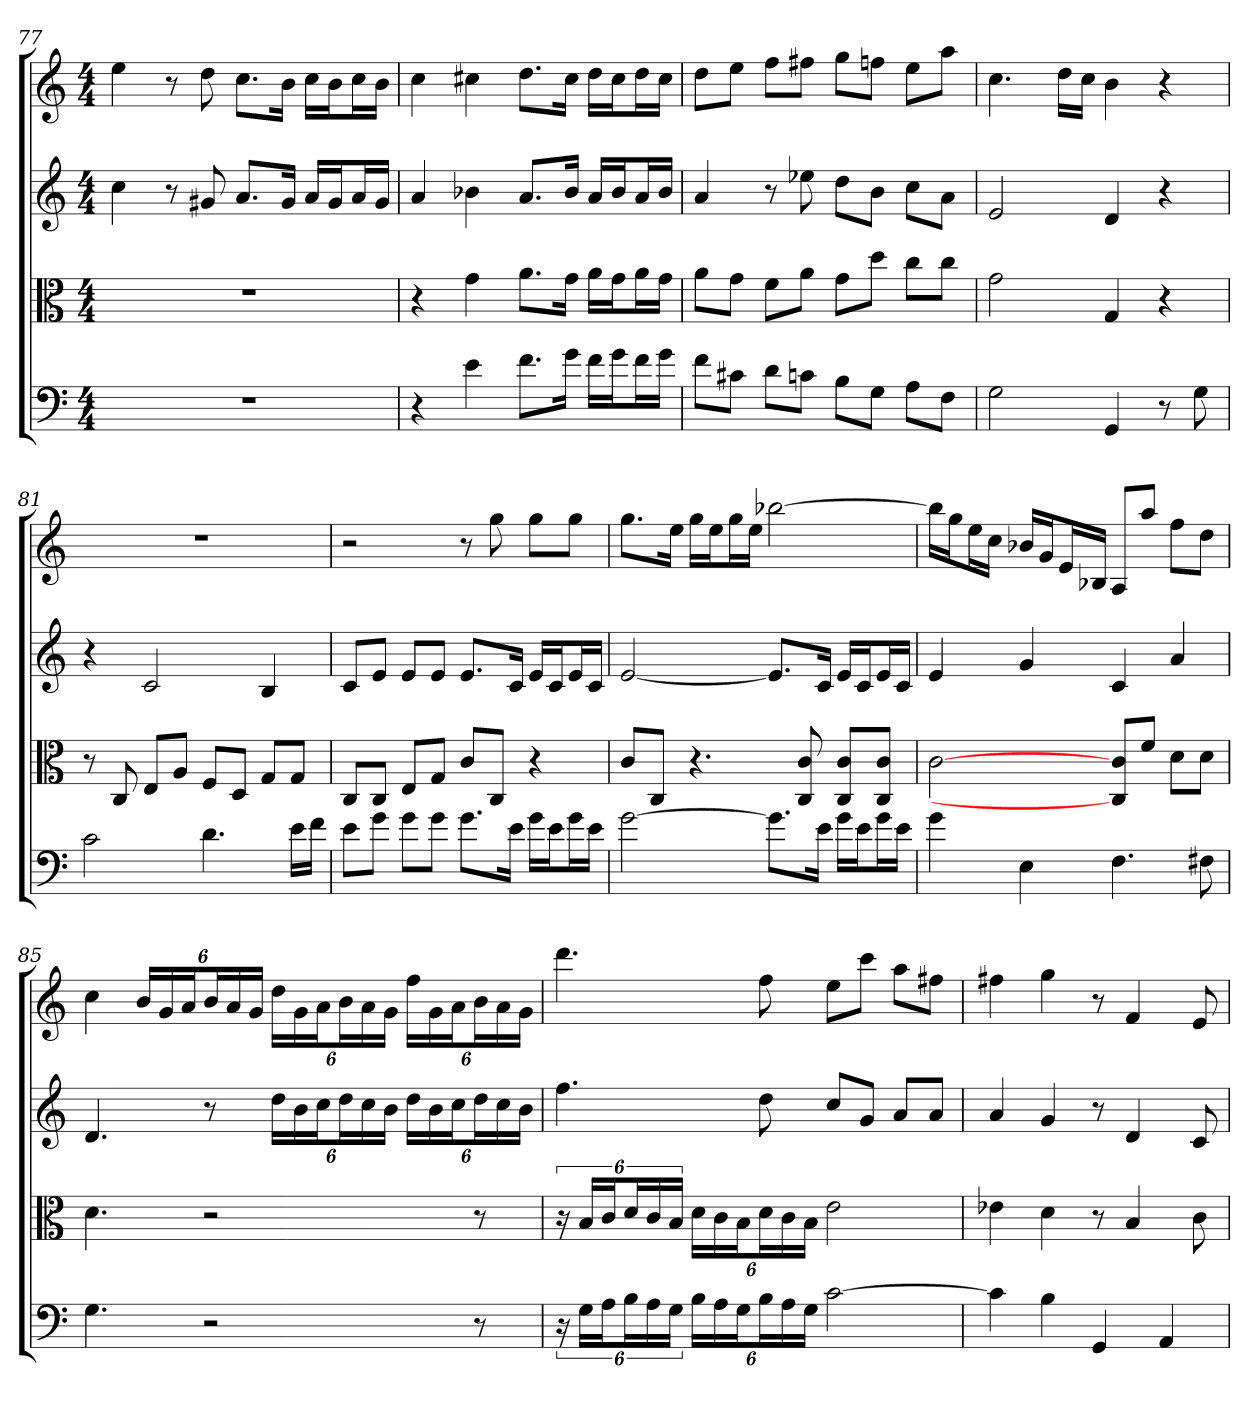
**kern	**kern	**kern	**kern
*part4	*part3	*part2	*part1
*staff4	*staff3	*staff2	*staff1
*clefF4	*clefC3	*	*
*k[]	*k[]	*k[]	*k[]
*C:	*C:	*C:	*C:
*M4/4	*M4/4	*M4/4	*M4/4
=77	=77	=77	=77
1r	1r	4cc	4ee
.	.	8r	8r
.	.	8g#X	8dd
.	.	8.aL	8.ccL
.	.	16g#Jk	16bJk
.	.	16aLL	16ccLL
.	.	16g#J	16bJ
.	.	16aL	16ccL
.	.	16g#JJ	16bJJ
=78	=78	=78	=78
4r	4r	4a	4cc
4e	4g	4b-X	4cc#X
8.f\L	8.a\L	8.aL	8.ddL
16g\Jk	16g\Jk	16b-Jk	16cc#Jk
16f\LL	16a\LL	16aLL	16ddLL
16g\J	16g\J	16b-J	16cc#J
16f\L	16a\L	16aL	16ddL
16g\JJ	16g\JJ	16b-JJ	16cc#JJ
=79	=79	=79	=79
8f\L	8a\L	4a	8ddL
8c#X\J	8g\J	.	8eeJ
8d\L	8f\L	8r	8ffL
8cn\J	8a\J	8ee-X	8ff#XJ
8B\L	8g\L	8ddL	8ggL
8G\J	8dd\J	8bJ	8ffnJ
8A\L	8cc\L	8ccL	8eeL
8F\J	8cc\J	8aJ	8aaJ
=80	=80	=80	=80
2G	2g	2e	4.cc
.	.	.	16ddLL
.	.	.	16ccJJ
4GG	4G	4d	4b
8r	4r	4r	4r
8G	.	.	.
=81	=81	=81	=81
2c	8r	4r	1r
.	8C	.	.
.	8E/L	2c	.
.	8A/J	.	.
4.d	8F/L	.	.
.	8D/J	.	.
.	8G/L	4B	.
16e\LL	8G/J	.	.
16f\JJ	.	.	.
=82	=82	=82	=82
8e\L	8C/L	8cL	2r
8g\J	8C/J	8eJ	.
8g\L	8E/L	8eL	.
8g\J	8G/J	8eJ	.
8.g\L	8c/L	8.eL	8r
.	8C/J	.	8gg
16e\Jk	.	16cJk	.
16g\LL	4r	16eLL	8ggL
16e\J	.	16cJ	.
16g\L	.	16eL	8ggJ
16e\JJ	.	16cJJ	.
=83	=83	=83	=83
[2g	8c/L	[2e	8.ggL
.	8C/J	.	.
.	.	.	16eeJk
.	4.r	.	16ggLL
.	.	.	16eeJ
.	.	.	16ggL
.	.	.	16eeJJ
8.g\L]	.	8.eL]	[2bb-X
.	8C 8c	.	.
16e\Jk	.	16cJk	.
16g\LL	8C/ 8c/L	16eLL	.
16e\J	.	16cJ	.
16g\L	8C/ 8c/J	16eL	.
16e\JJ	.	16cJJ	.
=84	=84	=84	=84
4g	[2c	4e	16bb-LL]
.	.	.	16ggJ
.	.	.	16eeL
.	.	.	16ccJJ
4E	.	4g	16b-XLL
.	.	.	16gJ
.	.	.	16eL
.	.	.	16B-XJJ
4.F	8C]/ 8c/L	4c	8AL
.	8f/J	.	8aaJ
.	8d\L	4a	8ffL
8F#X	8d\J	.	8ddJ
=85	=85	=85	=85
4.G	4.d	4.d	4cc
.	.	.	24bLL
.	.	.	24g
.	.	.	24aJ
2r	2r	8r	24bL
.	.	.	24a
.	.	.	24gJJ
.	.	24ddLL	24ddLL
.	.	24b	24g
.	.	24ccJ	24aJ
.	.	24ddL	24bL
.	.	24cc	24a
.	.	24bJJ	24gJJ
.	.	24ddLL	24ffLL
.	.	24b	24g
.	.	24ccJ	24aJ
8r	8r	24ddL	24bL
.	.	24cc	24a
.	.	24bJJ	24gJJ
=86	=86	=86	=86
24r	24r	4.ff	4.ddd
24G\LL	24B/LL	.	.
24A\J	24c/J	.	.
24B\L	24d/L	.	.
24A\	24c/	.	.
24G\JJ	24B/JJ	.	.
24B\LL	24d\LL	.	.
24A\	24c\	.	.
24G\J	24B\J	.	.
24B\L	24d\L	8dd	8ff
24A\	24c\	.	.
24G\JJ	24B\JJ	.	.
[2c	2e	8ccL	8eeL
.	.	8gJ	8cccJ
.	.	8aL	8aaL
.	.	8aJ	8ff#XJ
=87	=87	=87	=87
4c]	4e-X	4a	4ff#X
4B	4d	4g	4gg
4GG	8r	8r	8r
.	4B	4d	4f
4AA	.	.	.
.	8c	8c	8e
=	=	=	=
*-	*-	*-	*-
